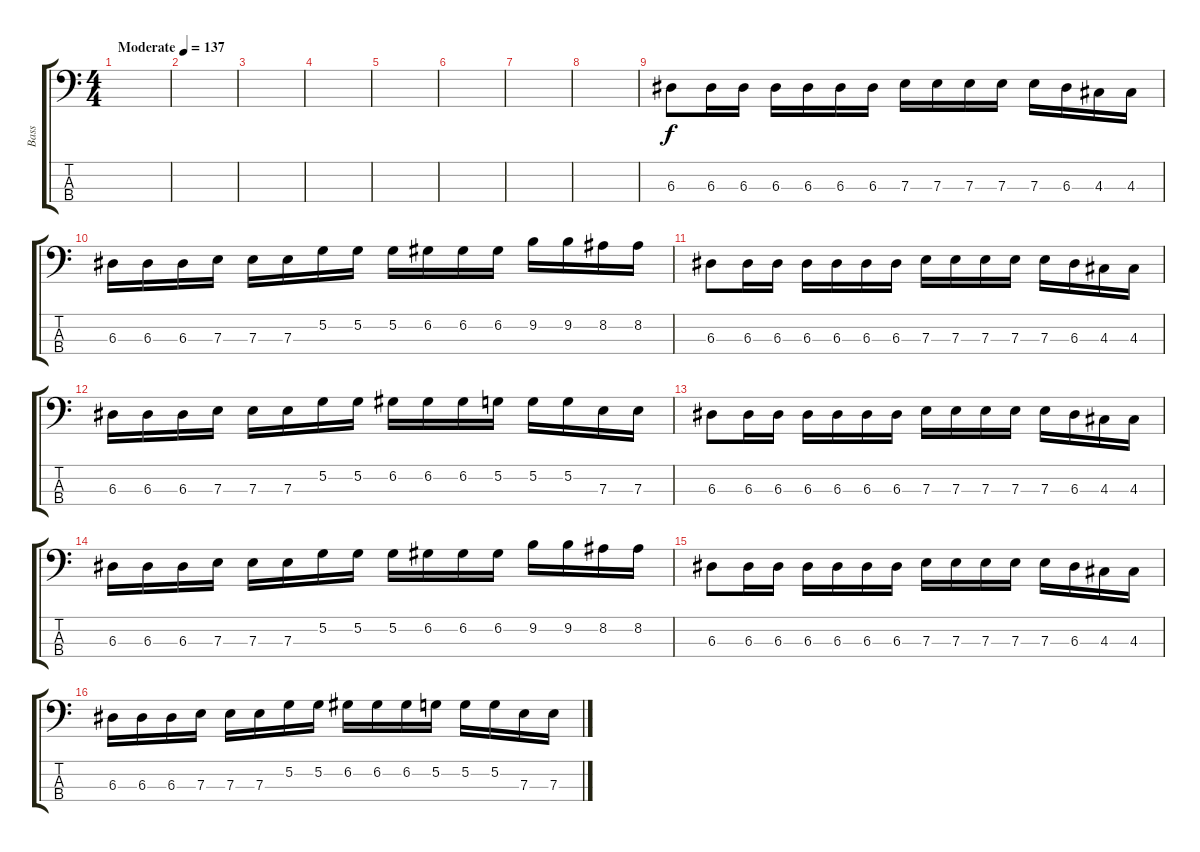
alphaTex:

\track ("Bass" "Bass") {instrument electricbassfinger}
\staff {score tabs}
\tuning (G2 D2 A1 E1) {hide}
\ts (4 4)
\tempo (137 "Moderate")
\clef f4
\ks c
|
|
|
|
|
|
|
|
6.3.8 6.3.16 6.3.16 6.3.16 6.3.16 6.3.16 6.3.16 7.3.16 7.3.16 7.3.16 7.3.16 7.3.16 6.3.16 4.3.16 4.3.16 |
6.3.16 6.3.16 6.3.16 7.3.16 7.3.16 7.3.16 5.2.16 5.2.16 5.2.16 6.2.16 6.2.16 6.2.16 9.2.16 9.2.16 8.2.16 8.2.16 |
6.3.8 6.3.16 6.3.16 6.3.16 6.3.16 6.3.16 6.3.16 7.3.16 7.3.16 7.3.16 7.3.16 7.3.16 6.3.16 4.3.16 4.3.16 |
6.3.16 6.3.16 6.3.16 7.3.16 7.3.16 7.3.16 5.2.16 5.2.16 6.2.16 6.2.16 6.2.16 5.2.16 5.2.16 5.2.16 7.3.16 7.3.16 |
6.3.8 6.3.16 6.3.16 6.3.16 6.3.16 6.3.16 6.3.16 7.3.16 7.3.16 7.3.16 7.3.16 7.3.16 6.3.16 4.3.16 4.3.16 |
6.3.16 6.3.16 6.3.16 7.3.16 7.3.16 7.3.16 5.2.16 5.2.16 5.2.16 6.2.16 6.2.16 6.2.16 9.2.16 9.2.16 8.2.16 8.2.16 |
6.3.8 6.3.16 6.3.16 6.3.16 6.3.16 6.3.16 6.3.16 7.3.16 7.3.16 7.3.16 7.3.16 7.3.16 6.3.16 4.3.16 4.3.16 |
6.3.16 6.3.16 6.3.16 7.3.16 7.3.16 7.3.16 5.2.16 5.2.16 6.2.16 6.2.16 6.2.16 5.2.16 5.2.16 5.2.16 7.3.16 7.3.16
